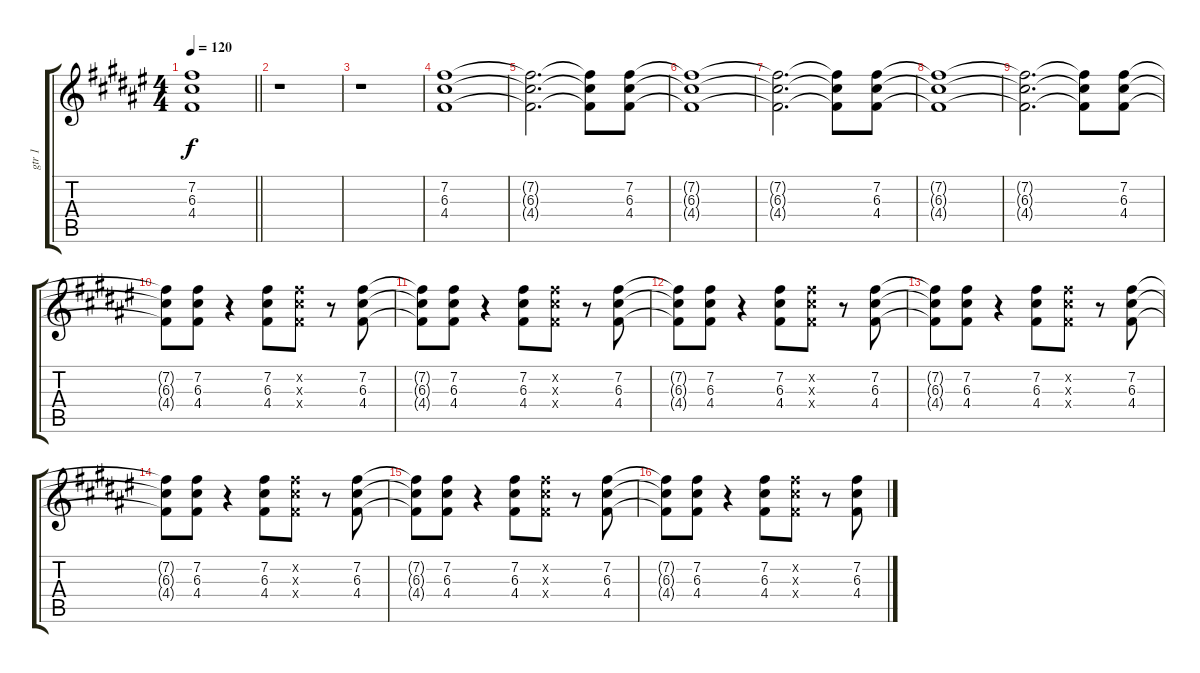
\track ("gtr 1" "gtr 1") {instrument overdrivenguitar}
\staff {score tabs}
\tuning (E4 B3 G3 D3 A2 E2) {hide}
\ts (4 4)
\tempo 120
\clef g2
\barLineRight lightlight
\ks d#minor
(7.2 6.3 4.4).1{dy f} |
\ks f#
r.1 |
\ks d#minor
r.1 |
\ks f#
(7.2 6.3 4.4).1 |
\ks d#minor
(7.2{t} 6.3{t} 4.4{t}).2{d} (7.2{t} 6.3{t} 4.4{t}).8 (7.2 6.3 4.4).8 |
\ks f#
(7.2{t} 6.3{t} 4.4{t}).1 |
\ks d#minor
(7.2{t} 6.3{t} 4.4{t}).2{d} (7.2{t} 6.3{t} 4.4{t}).8 (7.2 6.3 4.4).8 |
\ks f#
(7.2{t} 6.3{t} 4.4{t}).1 |
\ks d#minor
(7.2{t} 6.3{t} 4.4{t}).2{d} (7.2{t} 6.3{t} 4.4{t}).8 (7.2 6.3 4.4).8 |
\ks f#
(7.2{t} 6.3{t} 4.4{t}).8 (7.2 6.3 4.4).8 r.4 (7.2 6.3 4.4).8 (7.2{x} 6.3{x} 4.4{x}).8 r.8 (7.2 6.3 4.4).8 |
\ks d#minor
(7.2{t} 6.3{t} 4.4{t}).8 (7.2 6.3 4.4).8 r.4 (7.2 6.3 4.4).8 (7.2{x} 6.3{x} 4.4{x}).8 r.8 (7.2 6.3 4.4).8 |
\ks f#
(7.2{t} 6.3{t} 4.4{t}).8 (7.2 6.3 4.4).8 r.4 (7.2 6.3 4.4).8 (7.2{x} 6.3{x} 4.4{x}).8 r.8 (7.2 6.3 4.4).8 |
\ks d#minor
(7.2{t} 6.3{t} 4.4{t}).8 (7.2 6.3 4.4).8 r.4 (7.2 6.3 4.4).8 (7.2{x} 6.3{x} 4.4{x}).8 r.8 (7.2 6.3 4.4).8 |
\ks f#
(7.2{t} 6.3{t} 4.4{t}).8 (7.2 6.3 4.4).8 r.4 (7.2 6.3 4.4).8 (7.2{x} 6.3{x} 4.4{x}).8 r.8 (7.2 6.3 4.4).8 |
\ks d#minor
(7.2{t} 6.3{t} 4.4{t}).8 (7.2 6.3 4.4).8 r.4 (7.2 6.3 4.4).8 (7.2{x} 6.3{x} 4.4{x}).8 r.8 (7.2 6.3 4.4).8 |
\ks f#
(7.2{t} 6.3{t} 4.4{t}).8 (7.2 6.3 4.4).8 r.4 (7.2 6.3 4.4).8 (7.2{x} 6.3{x} 4.4{x}).8 r.8 (7.2 6.3 4.4).8
